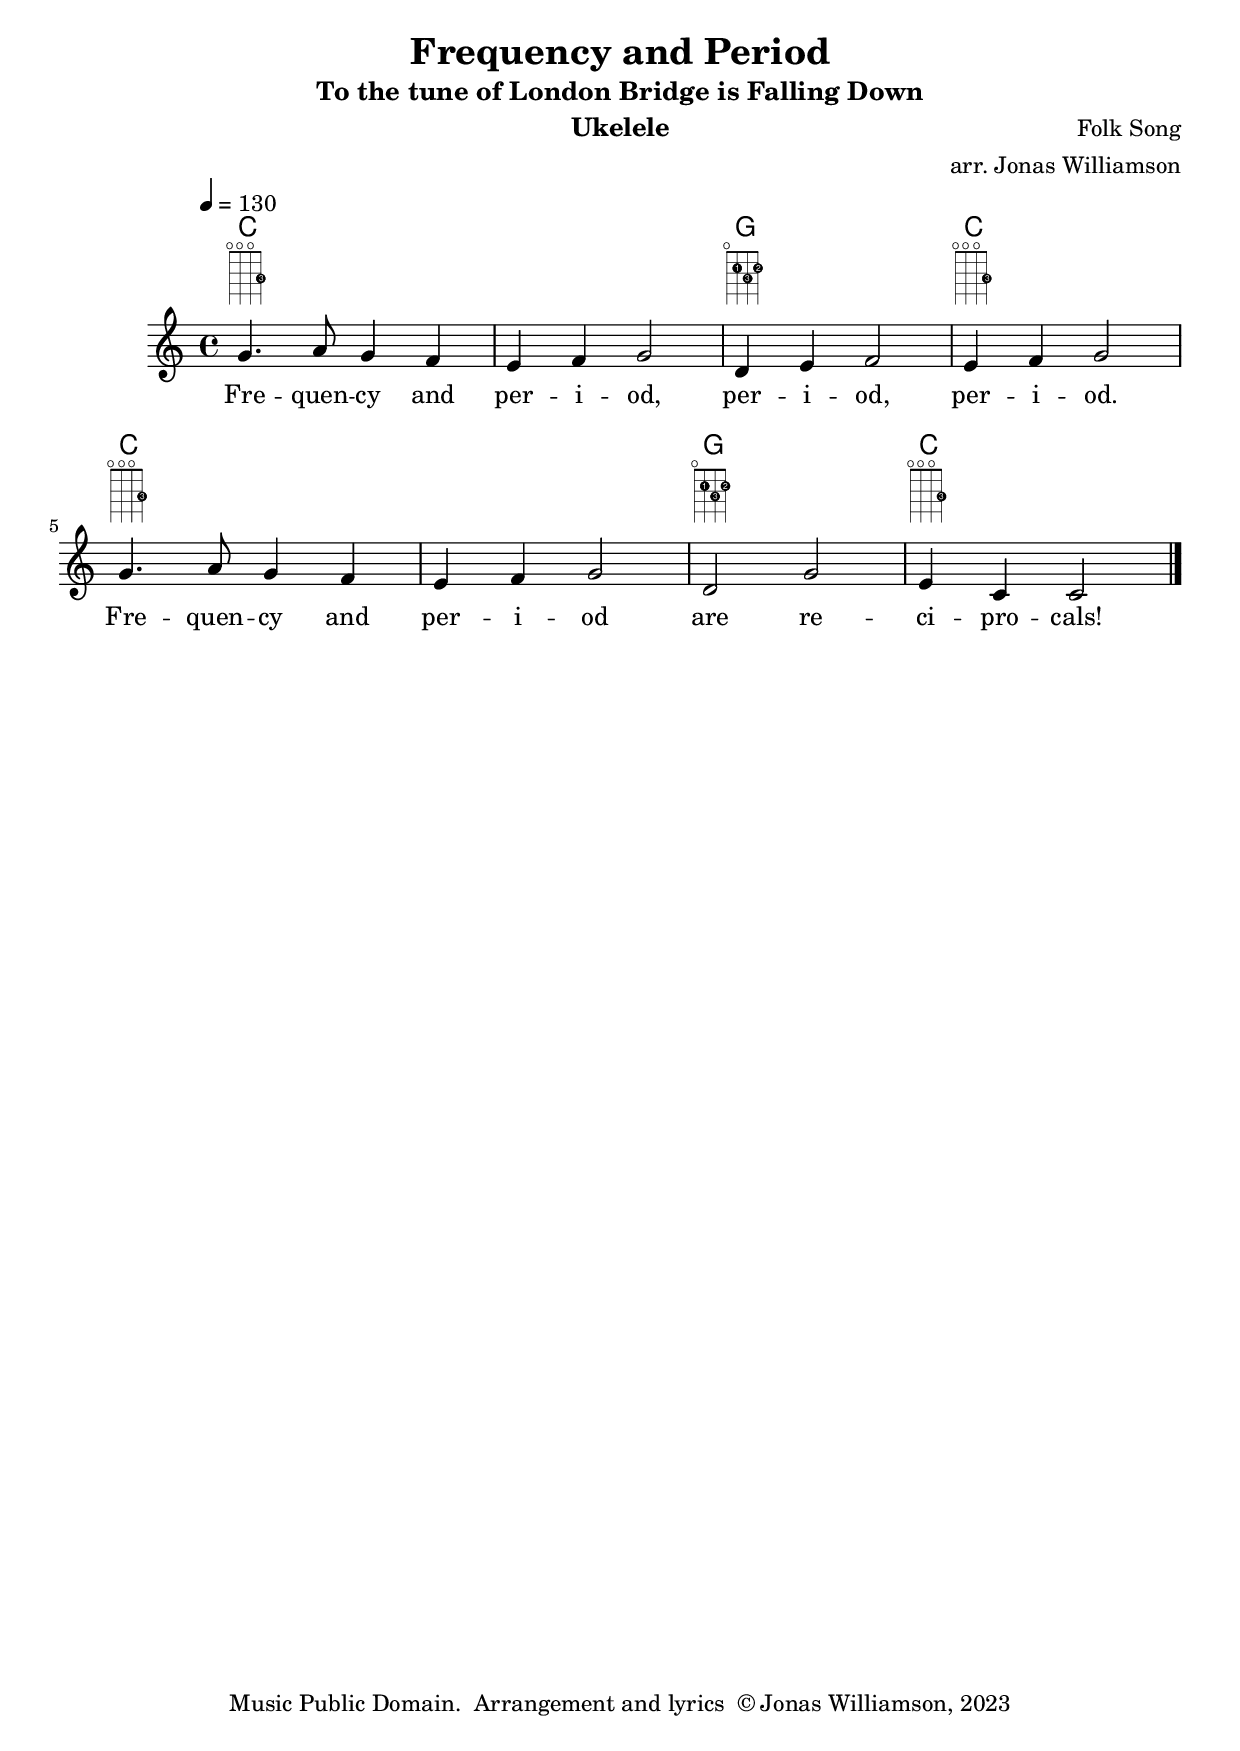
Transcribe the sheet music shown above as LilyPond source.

\version "2.19.83"
\include "predefined-ukulele-fretboards.ly"
\header {
	title = "Frequency and Period"
       subtitle = "To the tune of London Bridge is Falling Down"
       composer = "Folk Song"
       instrument = "Ukelele"
       arranger = "arr. Jonas Williamson"
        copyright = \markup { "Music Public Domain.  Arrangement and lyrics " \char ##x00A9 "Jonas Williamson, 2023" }
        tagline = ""}


     global = {
        \time 4/4
	\tempo 4=130
	
}
     

	
    myChords = \chordmode { \set Staff.midiInstrument = "banjo" \set chordChanges = ##t
      c1
      c1
      g1
      c1
      c1
      c1
      g1
      c1
        
       
       
 
    }
    
    fretBoards = {  \set Staff.stringTunings = #ukulele-tuning
        \override FretBoard.fret-diagram-details.finger-code = #'in-dot
        \myChords}

     vocals =  \relative c'' { \set Staff.midiInstrument = "banjo"
        \key c\major 
      g4. a8 g4 f4
      e4 f4 g2
      d4 e4 f2
      e4 f4 g2
      g4. a8 g4 f4
      e4 f4 g2
      d2 g2
      e4 c4 c2
      
        
        
        
 
    
        \bar "|."
    
  }
 

         
    

	\addlyrics {Fre -- quen -- cy and per -- i -- od, per -- i -- od, per -- i -- od. Fre -- quen -- cy and per -- i -- od are re -- ci -- pro -- cals! }



     \score {
         
        \new StaffGroup <<
           \new ChordNames \myChords 
           \new FretBoards \fretBoards
           \new Staff << \global \vocals >>


     >>
     \layout {\context {
      \Score
      \override SpacingSpanner.base-shortest-duration = #(ly:make-moment 1/16)
      \override VerticalAxisGroup
              .default-staff-staff-spacing
              .basic-distance = #200
}
    \context {
    \Staff
    \override VerticalAxisGroup
              .default-staff-staff-spacing
              .basic-distance = 200
  }
  }


        \midi { \tempo 4=130}
     }  
